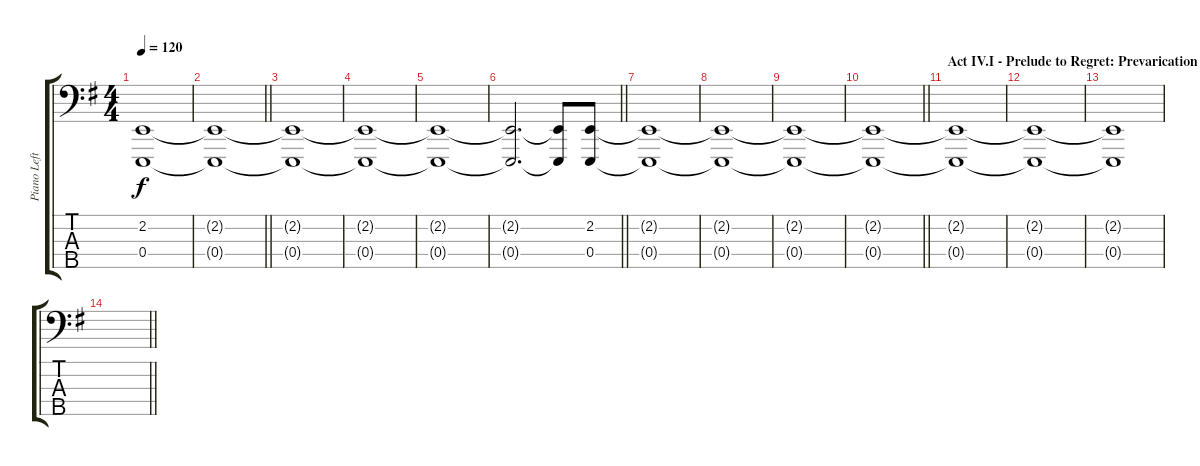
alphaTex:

\track ("Piano Left Standard" "Piano Left") {instrument acousticgrandpiano}
\staff {score tabs}
\tuning (G2 D2 A1 E1 B0) {hide}
\ts (4 4)
\tempo 120
\clef f4
\ks eminor
(2.2{t} 0.4{t}).1{dy f} |
\barLineRight lightlight
(2.2{t} 0.4{t}).1 |
(2.2{t} 0.4{t}).1 |
(2.2{t} 0.4{t}).1 |
(2.2{t} 0.4{t}).1 |
\barLineRight lightlight
(2.2{t} 0.4{t}).2{d} (2.2{t} 0.4{t}).8 (2.2 0.4).8 |
\section ("" "")
(2.2{t} 0.4{t}).1 |
(2.2{t} 0.4{t}).1 |
(2.2{t} 0.4{t}).1 |
\barLineRight lightlight
(2.2{t} 0.4{t}).1 |
\section ("" "Act IV.I - Prelude to Regret: Prevarication")
(2.2{t} 0.4{t}).1{volume 0} |
(2.2{t} 0.4{t}).1 |
(2.2{t} 0.4{t}).1 |
\barLineRight lightlight
